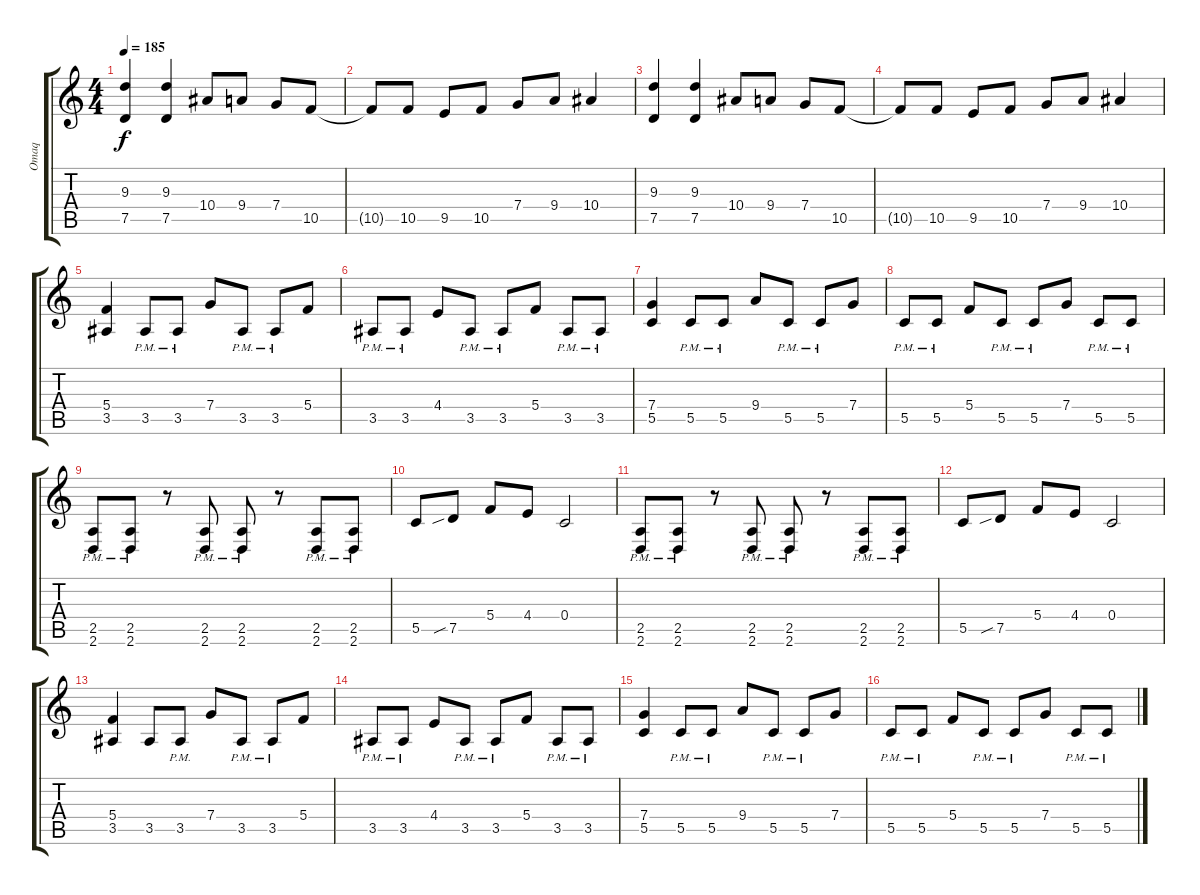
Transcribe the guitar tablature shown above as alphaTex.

\track ("Omaq" "Omaq") {instrument distortionguitar}
\staff {score tabs}
\tuning (D4 A3 F3 C3 G2 C2) {hide}
\ts (4 4)
\tempo 185
\clef g2
\ks c
(9.3 7.5).4{dy f} (9.3 7.5).4 10.4.8 9.4.8 7.4.8 10.5.8 |
10.5{t}.8 10.5.8 9.5.8 10.5.8 7.4.8 9.4.8 10.4.4 |
(9.3 7.5).4 (9.3 7.5).4 10.4.8 9.4.8 7.4.8 10.5.8 |
10.5{t}.8 10.5.8 9.5.8 10.5.8 7.4.8 9.4.8 10.4.4 |
(5.4 3.5).4 3.5{pm}.8 3.5{pm}.8 7.4.8 3.5{pm}.8 3.5{pm}.8 5.4.8 |
3.5{pm}.8 3.5{pm}.8 4.4.8 3.5{pm}.8 3.5{pm}.8 5.4.8 3.5{pm}.8 3.5{pm}.8 |
(7.4 5.5).4 5.5{pm}.8 5.5{pm}.8 9.4.8 5.5{pm}.8 5.5{pm}.8 7.4.8 |
5.5{pm}.8 5.5{pm}.8 5.4.8 5.5{pm}.8 5.5{pm}.8 7.4.8 5.5{pm}.8 5.5{pm}.8 |
(2.5{pm} 2.6{pm}).8 (2.5{pm} 2.6{pm}).8 r.8 (2.5{pm} 2.6{pm}).8 (2.5{pm} 2.6{pm}).8 r.8 (2.5{pm} 2.6{pm}).8 (2.5{pm} 2.6{pm}).8 |
5.5.8 7.5{sib}.8 5.4.8 4.4.8 0.4.2 |
(2.5{pm} 2.6{pm}).8 (2.5{pm} 2.6{pm}).8 r.8 (2.5{pm} 2.6{pm}).8 (2.5{pm} 2.6{pm}).8 r.8 (2.5{pm} 2.6{pm}).8 (2.5{pm} 2.6{pm}).8 |
5.5.8 7.5{sib}.8 5.4.8 4.4.8 0.4.2 |
(5.4 3.5).4 3.5.8 3.5{pm}.8 7.4.8 3.5{pm}.8 3.5{pm}.8 5.4.8 |
3.5{pm}.8 3.5{pm}.8 4.4.8 3.5{pm}.8 3.5{pm}.8 5.4.8 3.5{pm}.8 3.5{pm}.8 |
(7.4 5.5).4 5.5{pm}.8 5.5{pm}.8 9.4.8 5.5{pm}.8 5.5{pm}.8 7.4.8 |
5.5{pm}.8 5.5{pm}.8 5.4.8 5.5{pm}.8 5.5{pm}.8 7.4.8 5.5{pm}.8 5.5{pm}.8
